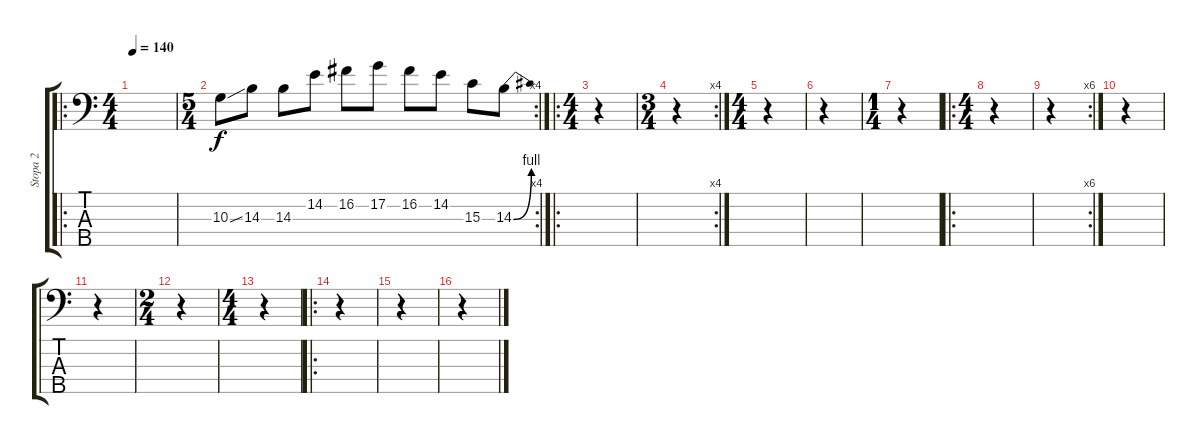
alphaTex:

\track ("Stopa 2" "Stopa 2") {instrument slapbass2}
\staff {score tabs}
\tuning (G2 D2 A1 E1 B0) {hide}
\ro
\ts (4 4)
\tempo 140
\clef f4
\ks c
|
\rc 4
\ts (5 4)
10.3{ss}.8 14.3.8 14.3.8 14.2.8 16.2.8 17.2.8 16.2.8 14.2.8 15.3.8 14.3{be (bend 0 0 60 4)}.8 |
\ro
\ts (4 4)
r.4 |
\rc 4
\ts (3 4)
r.4 |
\ts (4 4)
r.4 |
r.4 |
\ts (1 4)
r.4 |
\ro
\ts (4 4)
r.4 |
\rc 6
r.4 |
r.4 |
r.4 |
\ts (2 4)
r.4 |
\ts (4 4)
r.4 |
\ro
r.4 |
r.4 |
r.4
